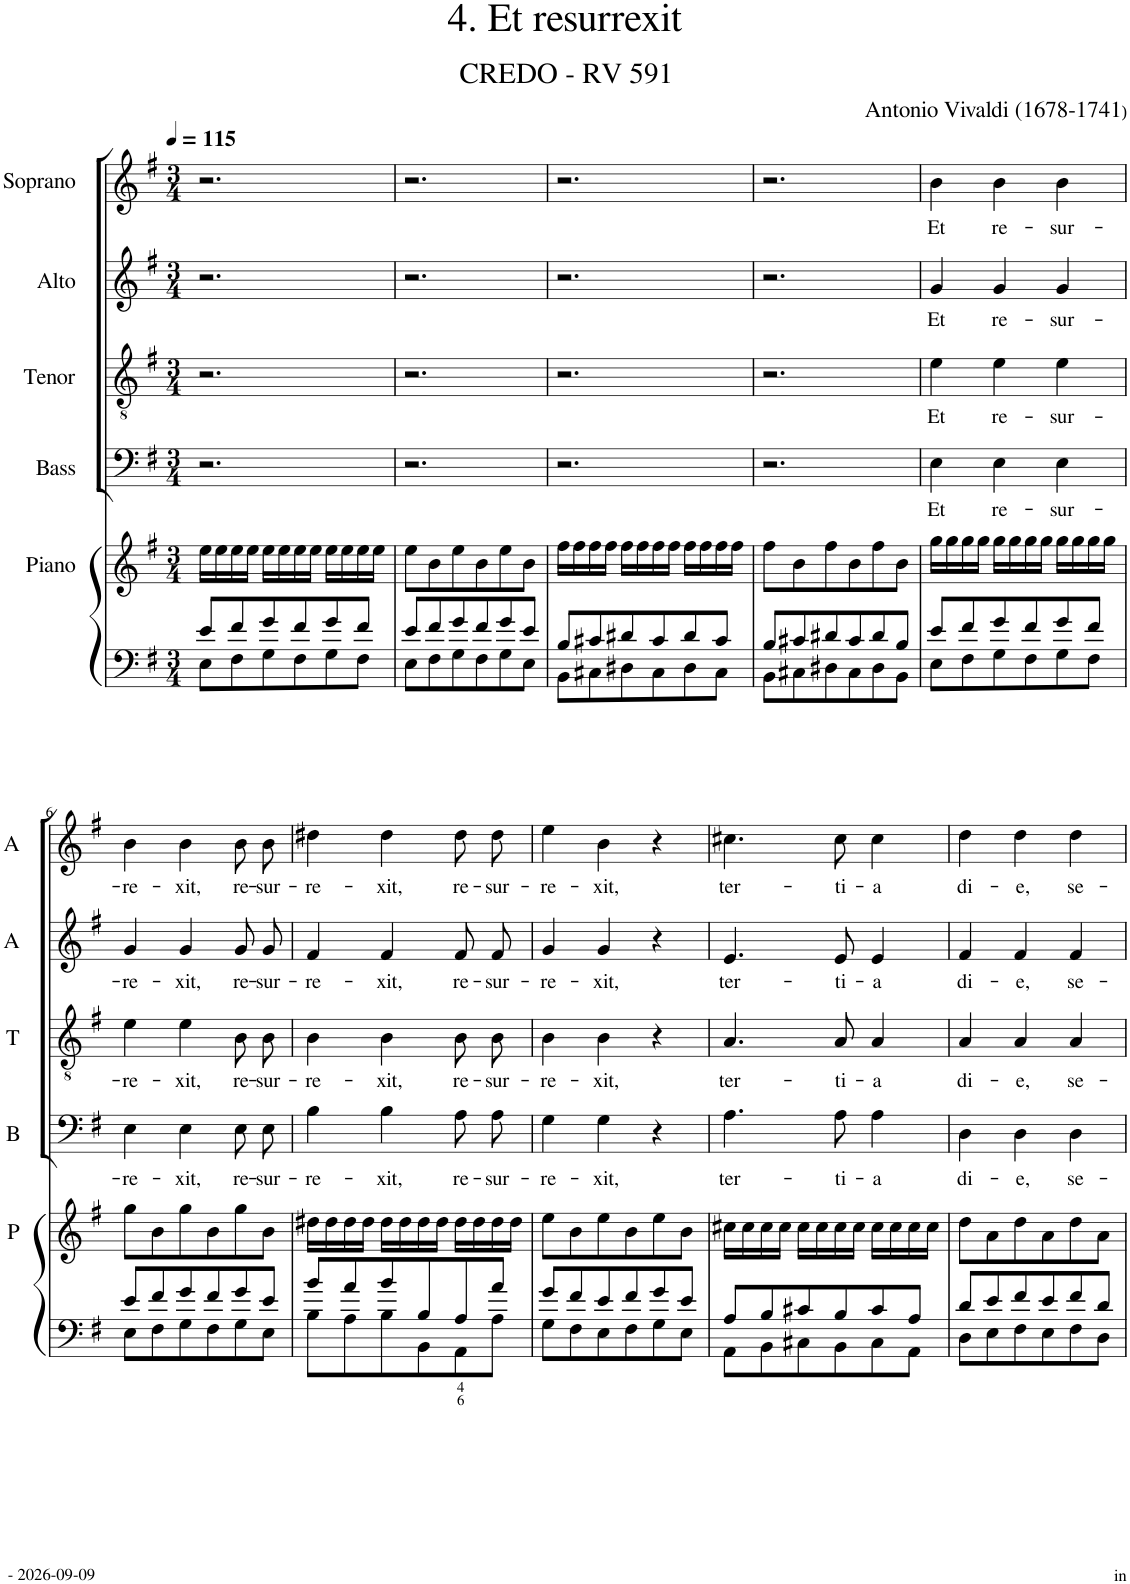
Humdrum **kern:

**kern	**kern	**kern	**text	**kern	**text	**kern	**text	**kern	**text
*part6	*part5	*part4	*part4	*part3	*part3	*part2	*part2	*part1	*part1
*staff6	*staff5	*staff4	*staff4	*staff3	*staff3	*staff2	*staff2	*staff1	*staff1
*I"Piano Bass	*I"Piano	*I"Bass	*	*I"Tenor	*	*I"Alto	*	*I"Soprano	*
*	*I'P	*I'B	*	*I'T	*	*I'A	*	*	*
*clefF4	*clefG2	*clefF4	*	*clefGv2	*	*clefG2	*	*clefG2	*
*k[f#]	*k[f#]	*k[f#]	*	*k[f#]	*	*k[f#]	*	*k[f#]	*
*G:	*G:	*G:	*	*G:	*	*G:	*	*G:	*
*M3/4	*M3/4	*M3/4	*	*M3/4	*	*M3/4	*	*M3/4	*
*MM115	*MM115	*MM115	*	*MM115	*	*MM115	*	*MM115	*
=1	=1	=1	=1	=1	=1	=1	=1	=1	=1
*^	*	*	*	*	*	*	*	*	*
8e/L	8E\L	16ee\LL	2.r	.	2.r	.	2.r	.	2.r	.
.	.	16ee\	.	.	.	.	.	.	.	.
8f#/	8F#\	16ee\	.	.	.	.	.	.	.	.
.	.	16ee\JJ	.	.	.	.	.	.	.	.
8g/	8G\	16ee\LL	.	.	.	.	.	.	.	.
.	.	16ee\	.	.	.	.	.	.	.	.
8f#/	8F#\	16ee\	.	.	.	.	.	.	.	.
.	.	16ee\JJ	.	.	.	.	.	.	.	.
8g/	8G\	16ee\LL	.	.	.	.	.	.	.	.
.	.	16ee\	.	.	.	.	.	.	.	.
8f#/J	8F#\J	16ee\	.	.	.	.	.	.	.	.
.	.	16ee\JJ	.	.	.	.	.	.	.	.
=2	=2	=2	=2	=2	=2	=2	=2	=2	=2	=2
8e/L	8E\L	8ee\L	2.r	.	2.r	.	2.r	.	2.r	.
8f#/	8F#\	8b\	.	.	.	.	.	.	.	.
8g/	8G\	8ee\	.	.	.	.	.	.	.	.
8f#/	8F#\	8b\	.	.	.	.	.	.	.	.
8g/	8G\	8ee\	.	.	.	.	.	.	.	.
8e/J	8E\J	8b\J	.	.	.	.	.	.	.	.
=3	=3	=3	=3	=3	=3	=3	=3	=3	=3	=3
8B/L	8BB\L	16ff#\LL	2.r	.	2.r	.	2.r	.	2.r	.
.	.	16ff#\	.	.	.	.	.	.	.	.
8c#X/	8C#X\	16ff#\	.	.	.	.	.	.	.	.
.	.	16ff#\JJ	.	.	.	.	.	.	.	.
8d#X/	8D#X\	16ff#\LL	.	.	.	.	.	.	.	.
.	.	16ff#\	.	.	.	.	.	.	.	.
8c#/	8C#\	16ff#\	.	.	.	.	.	.	.	.
.	.	16ff#\JJ	.	.	.	.	.	.	.	.
8d#/	8D#\	16ff#\LL	.	.	.	.	.	.	.	.
.	.	16ff#\	.	.	.	.	.	.	.	.
8c#/J	8C#\J	16ff#\	.	.	.	.	.	.	.	.
.	.	16ff#\JJ	.	.	.	.	.	.	.	.
=4	=4	=4	=4	=4	=4	=4	=4	=4	=4	=4
8B/L	8BB\L	8ff#\L	2.r	.	2.r	.	2.r	.	2.r	.
8c#X/	8C#X\	8b\	.	.	.	.	.	.	.	.
8d#X/	8D#X\	8ff#\	.	.	.	.	.	.	.	.
8c#/	8C#\	8b\	.	.	.	.	.	.	.	.
8d#/	8D#\	8ff#\	.	.	.	.	.	.	.	.
8B/J	8BB\J	8b\J	.	.	.	.	.	.	.	.
=5	=5	=5	=5	=5	=5	=5	=5	=5	=5	=5
!	!	!	!	!LO:LY:b	!	!LO:LY:b	!	!LO:LY:b	!	!LO:LY:b
8e/L	8E\L	16gg\LL	4E\	Et	4e\	Et	4g/	Et	4b\	Et
.	.	16gg\	.	.	.	.	.	.	.	.
8f#/	8F#\	16gg\	.	.	.	.	.	.	.	.
.	.	16gg\JJ	.	.	.	.	.	.	.	.
!	!	!	!	!LO:LY:b	!	!LO:LY:b	!	!LO:LY:b	!	!LO:LY:b
8g/	8G\	16gg\LL	4E\	re-	4e\	re-	4g/	re-	4b\	re-
.	.	16gg\	.	.	.	.	.	.	.	.
8f#/	8F#\	16gg\	.	.	.	.	.	.	.	.
.	.	16gg\JJ	.	.	.	.	.	.	.	.
!	!	!	!	!LO:LY:b	!	!LO:LY:b	!	!LO:LY:b	!	!LO:LY:b
8g/	8G\	16gg\LL	4E\	-sur-	4e\	-sur-	4g/	-sur-	4b\	-sur-
.	.	16gg\	.	.	.	.	.	.	.	.
8f#/J	8F#\J	16gg\	.	.	.	.	.	.	.	.
.	.	16gg\JJ	.	.	.	.	.	.	.	.
!!LO:LB:g=z
=6	=6	=6	=6	=6	=6	=6	=6	=6	=6	=6
!	!	!	!	!LO:LY:b	!	!LO:LY:b	!	!LO:LY:b	!	!LO:LY:b
8e/L	8E\L	8gg\L	4E\	-re-	4e\	-re-	4g/	-re-	4b\	-re-
8f#/	8F#\	8b\	.	.	.	.	.	.	.	.
!	!	!	!	!LO:LY:b	!	!LO:LY:b	!	!LO:LY:b	!	!LO:LY:b
8g/	8G\	8gg\	4E\	-xit,	4e\	-xit,	4g/	-xit,	4b\	-xit,
8f#/	8F#\	8b\	.	.	.	.	.	.	.	.
!	!	!	!	!LO:LY:b	!	!LO:LY:b	!	!LO:LY:b	!	!LO:LY:b
8g/	8G\	8gg\	8E\L	re-	8B\L	re-	8g/L	re-	8b\L	re-
!	!	!	!	!LO:LY:b	!	!LO:LY:b	!	!LO:LY:b	!	!LO:LY:b
8e/J	8E\J	8b\J	8E\J	-sur-	8B\J	-sur-	8g/J	-sur-	8b\J	-sur-
=7	=7	=7	=7	=7	=7	=7	=7	=7	=7	=7
!	!	!	!	!LO:LY:b	!	!LO:LY:b	!	!LO:LY:b	!	!LO:LY:b
8b/L	8B\L	16dd#X\LL	4B\	-re-	4B\	-re-	4f#/	-re-	4dd#X\	-re-
.	.	16dd#\	.	.	.	.	.	.	.	.
8a/	8A\	16dd#\	.	.	.	.	.	.	.	.
.	.	16dd#\JJ	.	.	.	.	.	.	.	.
!	!	!	!	!LO:LY:b	!	!LO:LY:b	!	!LO:LY:b	!	!LO:LY:b
8b/	8B\	16dd#\LL	4B\	-xit,	4B\	-xit,	4f#/	-xit,	4dd#\	-xit,
.	.	16dd#\	.	.	.	.	.	.	.	.
8B/	8BB\	16dd#\	.	.	.	.	.	.	.	.
.	.	16dd#\JJ	.	.	.	.	.	.	.	.
!	!	!	!	!LO:LY:b	!	!LO:LY:b	!	!LO:LY:b	!	!LO:LY:b
8A/	8AA\	16dd#\LL	8A\L	re-	8B\L	re-	8f#/L	re-	8dd#\L	re-
.	.	16dd#\	.	.	.	.	.	.	.	.
!	!	!	!	!LO:LY:b	!	!LO:LY:b	!	!LO:LY:b	!	!LO:LY:b
8a/J	8A\J	16dd#\	8A\J	-sur-	8B\J	-sur-	8f#/J	-sur-	8dd#\J	-sur-
.	.	16dd#\JJ	.	.	.	.	.	.	.	.
=8	=8	=8	=8	=8	=8	=8	=8	=8	=8	=8
!	!	!	!	!LO:LY:b	!	!LO:LY:b	!	!LO:LY:b	!	!LO:LY:b
8g/L	8G\L	8ee\L	4G\	-re-	4B\	-re-	4g/	-re-	4ee\	-re-
8f#/	8F#\	8b\	.	.	.	.	.	.	.	.
!	!	!	!	!LO:LY:b	!	!LO:LY:b	!	!LO:LY:b	!	!LO:LY:b
8e/	8E\	8ee\	4G\	-xit,	4B\	-xit,	4g/	-xit,	4b\	-xit,
8f#/	8F#\	8b\	.	.	.	.	.	.	.	.
8g/	8G\	8ee\	4r	.	4r	.	4r	.	4r	.
8e/J	8E\J	8b\J	.	.	.	.	.	.	.	.
=9	=9	=9	=9	=9	=9	=9	=9	=9	=9	=9
!	!	!	!	!LO:LY:b	!	!LO:LY:b	!	!LO:LY:b	!	!LO:LY:b
8A/L	8AA\L	16cc#X\LL	4.A\	ter-	4.A/	ter-	4.e/	ter-	4.cc#X\	ter-
.	.	16cc#\	.	.	.	.	.	.	.	.
8B/	8BB\	16cc#\	.	.	.	.	.	.	.	.
.	.	16cc#\JJ	.	.	.	.	.	.	.	.
8c#X/	8C#X\	16cc#\LL	.	.	.	.	.	.	.	.
.	.	16cc#\	.	.	.	.	.	.	.	.
!	!	!	!	!LO:LY:b	!	!LO:LY:b	!	!LO:LY:b	!	!LO:LY:b
8B/	8BB\	16cc#\	8A\	-ti-	8A/	-ti-	8e/	-ti-	8cc#\	-ti-
.	.	16cc#\JJ	.	.	.	.	.	.	.	.
!	!	!	!	!LO:LY:b	!	!LO:LY:b	!	!LO:LY:b	!	!LO:LY:b
8c#/	8C#\	16cc#\LL	4A\	-a	4A/	-a	4e/	-a	4cc#\	-a
.	.	16cc#\	.	.	.	.	.	.	.	.
8A/J	8AA\J	16cc#\	.	.	.	.	.	.	.	.
.	.	16cc#\JJ	.	.	.	.	.	.	.	.
=10	=10	=10	=10	=10	=10	=10	=10	=10	=10	=10
!	!	!	!	!LO:LY:b	!	!LO:LY:b	!	!LO:LY:b	!	!LO:LY:b
8d/L	8D\L	8dd\L	4D\	di-	4A/	di-	4f#/	di-	4dd\	di-
8e/	8E\	8a\	.	.	.	.	.	.	.	.
!	!	!	!	!LO:LY:b	!	!LO:LY:b	!	!LO:LY:b	!	!LO:LY:b
8f#/	8F#\	8dd\	4D\	-e,	4A/	-e,	4f#/	-e,	4dd\	-e,
8e/	8E\	8a\	.	.	.	.	.	.	.	.
!	!	!	!	!LO:LY:b	!	!LO:LY:b	!	!LO:LY:b	!	!LO:LY:b
8f#/	8F#\	8dd\	4D\	se-	4A/	se-	4f#/	se-	4dd\	se-
8d/J	8D\J	8a\J	.	.	.	.	.	.	.	.
*v	*v	*	*	*	*	*	*	*	*	*
=	=	=	=	=	=	=	=	=	=
*-	*-	*-	*-	*-	*-	*-	*-	*-	*-
